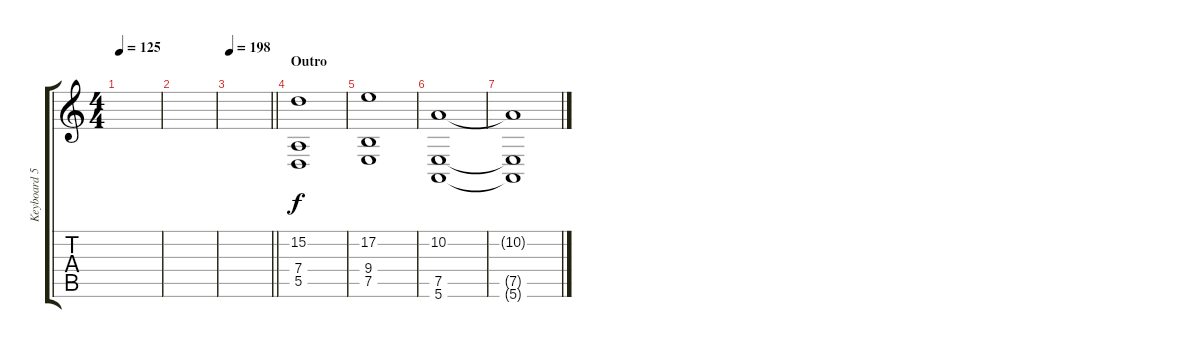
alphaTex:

\track ("Keyboard 5" "Keyboard 5") {instrument orchestrahit}
\staff {score tabs}
\tuning (E4 B3 G3 D3 A2 E2) {hide}
\ts (4 4)
\tempo 125
\clef g2
\ks c
|
|
\tempo 198
\barLineRight lightlight
|
\section ("" "Outro")
(15.2 7.4 5.5).1{instrument pad3polysynth} |
(17.2 9.4 7.5).1 |
(10.2 7.5 5.6).1 |
(10.2{t} 7.5{t} 5.6{t}).1
